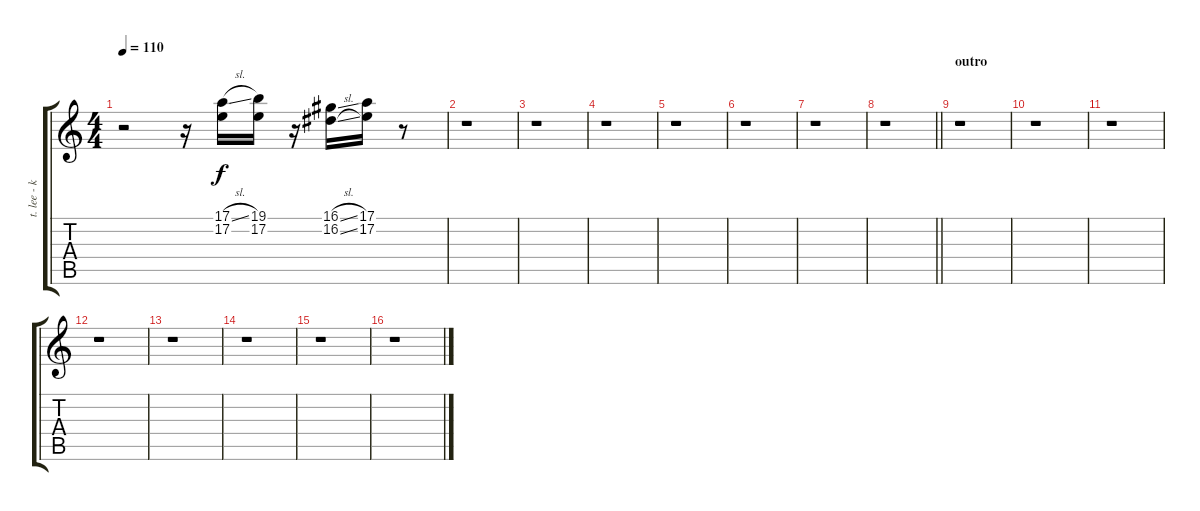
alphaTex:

\track ("t. lee - keyboards" "t. lee - k") {instrument synthbrass1}
\staff {score tabs}
\tuning (E4 B3 G3 D3 A2 E2) {hide}
\ts (4 4)
\tempo 110
\clef g2
\ks c
r.2{dy f} r.16 (17.1{sl} 17.2).16 (19.1 17.2).16 r.16 (16.1{sl} 16.2{sl}).16 (17.1 17.2).16 r.8 |
r.1 |
r.1 |
r.1 |
r.1 |
r.1 |
r.1 |
\barLineRight lightlight
r.1 |
\section ("" "outro")
r.1 |
r.1 |
r.1 |
r.1 |
r.1 |
r.1 |
r.1 |
r.1
